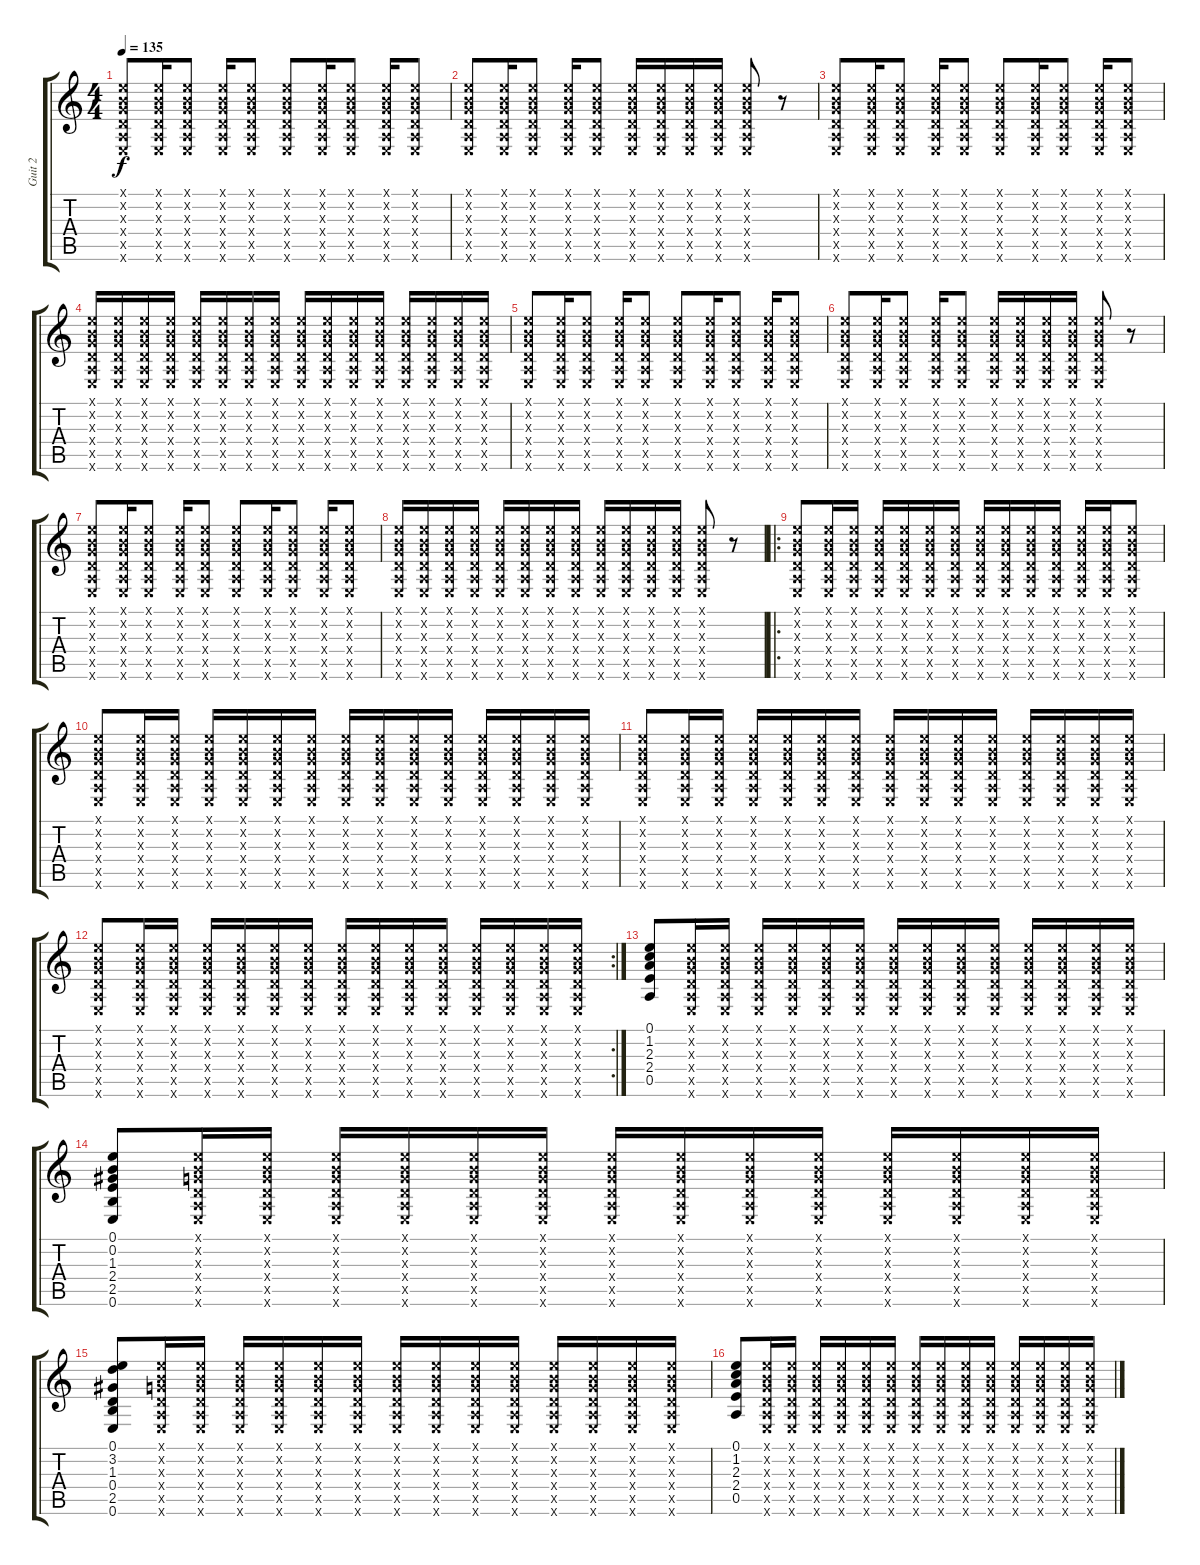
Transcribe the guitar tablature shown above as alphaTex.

\track ("Guit 2" "Guit 2") {instrument acousticguitarnylon}
\staff {score tabs}
\tuning (E4 B3 G3 D3 A2 E2) {hide}
\ts (4 4)
\tempo 135
\clef g2
\ks c
(0.1{x} 0.2{x} 0.3{x} 0.4{x} 0.5{x} 0.6{x}).8{dy f} (0.1{x} 0.2{x} 0.3{x} 0.4{x} 0.5{x} 0.6{x}).16 (0.1{x} 0.2{x} 0.3{x} 0.4{x} 0.5{x} 0.6{x}).8 (0.1{x} 0.2{x} 0.3{x} 0.4{x} 0.5{x} 0.6{x}).16 (0.1{x} 0.2{x} 0.3{x} 0.4{x} 0.5{x} 0.6{x}).8 (0.1{x} 0.2{x} 0.3{x} 0.4{x} 0.5{x} 0.6{x}).8 (0.1{x} 0.2{x} 0.3{x} 0.4{x} 0.5{x} 0.6{x}).16 (0.1{x} 0.2{x} 0.3{x} 0.4{x} 0.5{x} 0.6{x}).8 (0.1{x} 0.2{x} 0.3{x} 0.4{x} 0.5{x} 0.6{x}).16 (0.1{x} 0.2{x} 0.3{x} 0.4{x} 0.5{x} 0.6{x}).8 |
(0.1{x} 0.2{x} 0.3{x} 0.4{x} 0.5{x} 0.6{x}).8 (0.1{x} 0.2{x} 0.3{x} 0.4{x} 0.5{x} 0.6{x}).16 (0.1{x} 0.2{x} 0.3{x} 0.4{x} 0.5{x} 0.6{x}).8 (0.1{x} 0.2{x} 0.3{x} 0.4{x} 0.5{x} 0.6{x}).16 (0.1{x} 0.2{x} 0.3{x} 0.4{x} 0.5{x} 0.6{x}).8 (0.1{x} 0.2{x} 0.3{x} 0.4{x} 0.5{x} 0.6{x}).16 (0.1{x} 0.2{x} 0.3{x} 0.4{x} 0.5{x} 0.6{x}).16 (0.1{x} 0.2{x} 0.3{x} 0.4{x} 0.5{x} 0.6{x}).16 (0.1{x} 0.2{x} 0.3{x} 0.4{x} 0.5{x} 0.6{x}).16 (0.1{x} 0.2{x} 0.3{x} 0.4{x} 0.5{x} 0.6{x}).8 r.8 |
(0.1{x} 0.2{x} 0.3{x} 0.4{x} 0.5{x} 0.6{x}).8 (0.1{x} 0.2{x} 0.3{x} 0.4{x} 0.5{x} 0.6{x}).16 (0.1{x} 0.2{x} 0.3{x} 0.4{x} 0.5{x} 0.6{x}).8 (0.1{x} 0.2{x} 0.3{x} 0.4{x} 0.5{x} 0.6{x}).16 (0.1{x} 0.2{x} 0.3{x} 0.4{x} 0.5{x} 0.6{x}).8 (0.1{x} 0.2{x} 0.3{x} 0.4{x} 0.5{x} 0.6{x}).8 (0.1{x} 0.2{x} 0.3{x} 0.4{x} 0.5{x} 0.6{x}).16 (0.1{x} 0.2{x} 0.3{x} 0.4{x} 0.5{x} 0.6{x}).8 (0.1{x} 0.2{x} 0.3{x} 0.4{x} 0.5{x} 0.6{x}).16 (0.1{x} 0.2{x} 0.3{x} 0.4{x} 0.5{x} 0.6{x}).8 |
(0.1{x} 0.2{x} 0.3{x} 0.4{x} 0.5{x} 0.6{x}).16 (0.1{x} 0.2{x} 0.3{x} 0.4{x} 0.5{x} 0.6{x}).16 (0.1{x} 0.2{x} 0.3{x} 0.4{x} 0.5{x} 0.6{x}).16 (0.1{x} 0.2{x} 0.3{x} 0.4{x} 0.5{x} 0.6{x}).16 (0.1{x} 0.2{x} 0.3{x} 0.4{x} 0.5{x} 0.6{x}).16 (0.1{x} 0.2{x} 0.3{x} 0.4{x} 0.5{x} 0.6{x}).16 (0.1{x} 0.2{x} 0.3{x} 0.4{x} 0.5{x} 0.6{x}).16 (0.1{x} 0.2{x} 0.3{x} 0.4{x} 0.5{x} 0.6{x}).16 (0.1{x} 0.2{x} 0.3{x} 0.4{x} 0.5{x} 0.6{x}).16 (0.1{x} 0.2{x} 0.3{x} 0.4{x} 0.5{x} 0.6{x}).16 (0.1{x} 0.2{x} 0.3{x} 0.4{x} 0.5{x} 0.6{x}).16 (0.1{x} 0.2{x} 0.3{x} 0.4{x} 0.5{x} 0.6{x}).16 (0.1{x} 0.2{x} 0.3{x} 0.4{x} 0.5{x} 0.6{x}).16 (0.1{x} 0.2{x} 0.3{x} 0.4{x} 0.5{x} 0.6{x}).16 (0.1{x} 0.2{x} 0.3{x} 0.4{x} 0.5{x} 0.6{x}).16 (0.1{x} 0.2{x} 0.3{x} 0.4{x} 0.5{x} 0.6{x}).16 |
(0.1{x} 0.2{x} 0.3{x} 0.4{x} 0.5{x} 0.6{x}).8 (0.1{x} 0.2{x} 0.3{x} 0.4{x} 0.5{x} 0.6{x}).16 (0.1{x} 0.2{x} 0.3{x} 0.4{x} 0.5{x} 0.6{x}).8 (0.1{x} 0.2{x} 0.3{x} 0.4{x} 0.5{x} 0.6{x}).16 (0.1{x} 0.2{x} 0.3{x} 0.4{x} 0.5{x} 0.6{x}).8 (0.1{x} 0.2{x} 0.3{x} 0.4{x} 0.5{x} 0.6{x}).8 (0.1{x} 0.2{x} 0.3{x} 0.4{x} 0.5{x} 0.6{x}).16 (0.1{x} 0.2{x} 0.3{x} 0.4{x} 0.5{x} 0.6{x}).8 (0.1{x} 0.2{x} 0.3{x} 0.4{x} 0.5{x} 0.6{x}).16 (0.1{x} 0.2{x} 0.3{x} 0.4{x} 0.5{x} 0.6{x}).8 |
(0.1{x} 0.2{x} 0.3{x} 0.4{x} 0.5{x} 0.6{x}).8 (0.1{x} 0.2{x} 0.3{x} 0.4{x} 0.5{x} 0.6{x}).16 (0.1{x} 0.2{x} 0.3{x} 0.4{x} 0.5{x} 0.6{x}).8 (0.1{x} 0.2{x} 0.3{x} 0.4{x} 0.5{x} 0.6{x}).16 (0.1{x} 0.2{x} 0.3{x} 0.4{x} 0.5{x} 0.6{x}).8 (0.1{x} 0.2{x} 0.3{x} 0.4{x} 0.5{x} 0.6{x}).16 (0.1{x} 0.2{x} 0.3{x} 0.4{x} 0.5{x} 0.6{x}).16 (0.1{x} 0.2{x} 0.3{x} 0.4{x} 0.5{x} 0.6{x}).16 (0.1{x} 0.2{x} 0.3{x} 0.4{x} 0.5{x} 0.6{x}).16 (0.1{x} 0.2{x} 0.3{x} 0.4{x} 0.5{x} 0.6{x}).8 r.8 |
(0.1{x} 0.2{x} 0.3{x} 0.4{x} 0.5{x} 0.6{x}).8 (0.1{x} 0.2{x} 0.3{x} 0.4{x} 0.5{x} 0.6{x}).16 (0.1{x} 0.2{x} 0.3{x} 0.4{x} 0.5{x} 0.6{x}).8 (0.1{x} 0.2{x} 0.3{x} 0.4{x} 0.5{x} 0.6{x}).16 (0.1{x} 0.2{x} 0.3{x} 0.4{x} 0.5{x} 0.6{x}).8 (0.1{x} 0.2{x} 0.3{x} 0.4{x} 0.5{x} 0.6{x}).8 (0.1{x} 0.2{x} 0.3{x} 0.4{x} 0.5{x} 0.6{x}).16 (0.1{x} 0.2{x} 0.3{x} 0.4{x} 0.5{x} 0.6{x}).8 (0.1{x} 0.2{x} 0.3{x} 0.4{x} 0.5{x} 0.6{x}).16 (0.1{x} 0.2{x} 0.3{x} 0.4{x} 0.5{x} 0.6{x}).8 |
(0.1{x} 0.2{x} 0.3{x} 0.4{x} 0.5{x} 0.6{x}).16 (0.1{x} 0.2{x} 0.3{x} 0.4{x} 0.5{x} 0.6{x}).16 (0.1{x} 0.2{x} 0.3{x} 0.4{x} 0.5{x} 0.6{x}).16 (0.1{x} 0.2{x} 0.3{x} 0.4{x} 0.5{x} 0.6{x}).16 (0.1{x} 0.2{x} 0.3{x} 0.4{x} 0.5{x} 0.6{x}).16 (0.1{x} 0.2{x} 0.3{x} 0.4{x} 0.5{x} 0.6{x}).16 (0.1{x} 0.2{x} 0.3{x} 0.4{x} 0.5{x} 0.6{x}).16 (0.1{x} 0.2{x} 0.3{x} 0.4{x} 0.5{x} 0.6{x}).16 (0.1{x} 0.2{x} 0.3{x} 0.4{x} 0.5{x} 0.6{x}).16 (0.1{x} 0.2{x} 0.3{x} 0.4{x} 0.5{x} 0.6{x}).16 (0.1{x} 0.2{x} 0.3{x} 0.4{x} 0.5{x} 0.6{x}).16 (0.1{x} 0.2{x} 0.3{x} 0.4{x} 0.5{x} 0.6{x}).16 (0.1{x} 0.2{x} 0.3{x} 0.4{x} 0.5{x} 0.6{x}).8 r.8 |
\ro
(0.1{x} 0.2{x} 0.3{x} 0.4{x} 0.5{x} 0.6{x}).8 (0.1{x} 0.2{x} 0.3{x} 0.4{x} 0.5{x} 0.6{x}).16 (0.1{x} 0.2{x} 0.3{x} 0.4{x} 0.5{x} 0.6{x}).16 (0.1{x} 0.2{x} 0.3{x} 0.4{x} 0.5{x} 0.6{x}).16 (0.1{x} 0.2{x} 0.3{x} 0.4{x} 0.5{x} 0.6{x}).16 (0.1{x} 0.2{x} 0.3{x} 0.4{x} 0.5{x} 0.6{x}).16 (0.1{x} 0.2{x} 0.3{x} 0.4{x} 0.5{x} 0.6{x}).16 (0.1{x} 0.2{x} 0.3{x} 0.4{x} 0.5{x} 0.6{x}).16 (0.1{x} 0.2{x} 0.3{x} 0.4{x} 0.5{x} 0.6{x}).16 (0.1{x} 0.2{x} 0.3{x} 0.4{x} 0.5{x} 0.6{x}).16 (0.1{x} 0.2{x} 0.3{x} 0.4{x} 0.5{x} 0.6{x}).16 (0.1{x} 0.2{x} 0.3{x} 0.4{x} 0.5{x} 0.6{x}).16 (0.1{x} 0.2{x} 0.3{x} 0.4{x} 0.5{x} 0.6{x}).16 (0.1{x} 0.2{x} 0.3{x} 0.4{x} 0.5{x} 0.6{x}).8 |
(0.1{x} 0.2{x} 0.3{x} 0.4{x} 0.5{x} 0.6{x}).8 (0.1{x} 0.2{x} 0.3{x} 0.4{x} 0.5{x} 0.6{x}).16 (0.1{x} 0.2{x} 0.3{x} 0.4{x} 0.5{x} 0.6{x}).16 (0.1{x} 0.2{x} 0.3{x} 0.4{x} 0.5{x} 0.6{x}).16 (0.1{x} 0.2{x} 0.3{x} 0.4{x} 0.5{x} 0.6{x}).16 (0.1{x} 0.2{x} 0.3{x} 0.4{x} 0.5{x} 0.6{x}).16 (0.1{x} 0.2{x} 0.3{x} 0.4{x} 0.5{x} 0.6{x}).16 (0.1{x} 0.2{x} 0.3{x} 0.4{x} 0.5{x} 0.6{x}).16 (0.1{x} 0.2{x} 0.3{x} 0.4{x} 0.5{x} 0.6{x}).16 (0.1{x} 0.2{x} 0.3{x} 0.4{x} 0.5{x} 0.6{x}).16 (0.1{x} 0.2{x} 0.3{x} 0.4{x} 0.5{x} 0.6{x}).16 (0.1{x} 0.2{x} 0.3{x} 0.4{x} 0.5{x} 0.6{x}).16 (0.1{x} 0.2{x} 0.3{x} 0.4{x} 0.5{x} 0.6{x}).16 (0.1{x} 0.2{x} 0.3{x} 0.4{x} 0.5{x} 0.6{x}).16 (0.1{x} 0.2{x} 0.3{x} 0.4{x} 0.5{x} 0.6{x}).16 |
(0.1{x} 0.2{x} 0.3{x} 0.4{x} 0.5{x} 0.6{x}).8 (0.1{x} 0.2{x} 0.3{x} 0.4{x} 0.5{x} 0.6{x}).16 (0.1{x} 0.2{x} 0.3{x} 0.4{x} 0.5{x} 0.6{x}).16 (0.1{x} 0.2{x} 0.3{x} 0.4{x} 0.5{x} 0.6{x}).16 (0.1{x} 0.2{x} 0.3{x} 0.4{x} 0.5{x} 0.6{x}).16 (0.1{x} 0.2{x} 0.3{x} 0.4{x} 0.5{x} 0.6{x}).16 (0.1{x} 0.2{x} 0.3{x} 0.4{x} 0.5{x} 0.6{x}).16 (0.1{x} 0.2{x} 0.3{x} 0.4{x} 0.5{x} 0.6{x}).16 (0.1{x} 0.2{x} 0.3{x} 0.4{x} 0.5{x} 0.6{x}).16 (0.1{x} 0.2{x} 0.3{x} 0.4{x} 0.5{x} 0.6{x}).16 (0.1{x} 0.2{x} 0.3{x} 0.4{x} 0.5{x} 0.6{x}).16 (0.1{x} 0.2{x} 0.3{x} 0.4{x} 0.5{x} 0.6{x}).16 (0.1{x} 0.2{x} 0.3{x} 0.4{x} 0.5{x} 0.6{x}).16 (0.1{x} 0.2{x} 0.3{x} 0.4{x} 0.5{x} 0.6{x}).16 (0.1{x} 0.2{x} 0.3{x} 0.4{x} 0.5{x} 0.6{x}).16 |
\rc 2
(0.1{x} 0.2{x} 0.3{x} 0.4{x} 0.5{x} 0.6{x}).8 (0.1{x} 0.2{x} 0.3{x} 0.4{x} 0.5{x} 0.6{x}).16 (0.1{x} 0.2{x} 0.3{x} 0.4{x} 0.5{x} 0.6{x}).16 (0.1{x} 0.2{x} 0.3{x} 0.4{x} 0.5{x} 0.6{x}).16 (0.1{x} 0.2{x} 0.3{x} 0.4{x} 0.5{x} 0.6{x}).16 (0.1{x} 0.2{x} 0.3{x} 0.4{x} 0.5{x} 0.6{x}).16 (0.1{x} 0.2{x} 0.3{x} 0.4{x} 0.5{x} 0.6{x}).16 (0.1{x} 0.2{x} 0.3{x} 0.4{x} 0.5{x} 0.6{x}).16 (0.1{x} 0.2{x} 0.3{x} 0.4{x} 0.5{x} 0.6{x}).16 (0.1{x} 0.2{x} 0.3{x} 0.4{x} 0.5{x} 0.6{x}).16 (0.1{x} 0.2{x} 0.3{x} 0.4{x} 0.5{x} 0.6{x}).16 (0.1{x} 0.2{x} 0.3{x} 0.4{x} 0.5{x} 0.6{x}).16 (0.1{x} 0.2{x} 0.3{x} 0.4{x} 0.5{x} 0.6{x}).16 (0.1{x} 0.2{x} 0.3{x} 0.4{x} 0.5{x} 0.6{x}).16 (0.1{x} 0.2{x} 0.3{x} 0.4{x} 0.5{x} 0.6{x}).16 |
(0.1 1.2 2.3 2.4 0.5).8 (0.1{x} 0.2{x} 0.3{x} 0.4{x} 0.5{x} 0.6{x}).16 (0.1{x} 0.2{x} 0.3{x} 0.4{x} 0.5{x} 0.6{x}).16 (0.1{x} 0.2{x} 0.3{x} 0.4{x} 0.5{x} 0.6{x}).16 (0.1{x} 0.2{x} 0.3{x} 0.4{x} 0.5{x} 0.6{x}).16 (0.1{x} 0.2{x} 0.3{x} 0.4{x} 0.5{x} 0.6{x}).16 (0.1{x} 0.2{x} 0.3{x} 0.4{x} 0.5{x} 0.6{x}).16 (0.1{x} 0.2{x} 0.3{x} 0.4{x} 0.5{x} 0.6{x}).16 (0.1{x} 0.2{x} 0.3{x} 0.4{x} 0.5{x} 0.6{x}).16 (0.1{x} 0.2{x} 0.3{x} 0.4{x} 0.5{x} 0.6{x}).16 (0.1{x} 0.2{x} 0.3{x} 0.4{x} 0.5{x} 0.6{x}).16 (0.1{x} 0.2{x} 0.3{x} 0.4{x} 0.5{x} 0.6{x}).16 (0.1{x} 0.2{x} 0.3{x} 0.4{x} 0.5{x} 0.6{x}).16 (0.1{x} 0.2{x} 0.3{x} 0.4{x} 0.5{x} 0.6{x}).16 (0.1{x} 0.2{x} 0.3{x} 0.4{x} 0.5{x} 0.6{x}).16 |
(0.1 0.2 1.3 2.4 2.5 0.6).8 (0.1{x} 0.2{x} 0.3{x} 0.4{x} 0.5{x} 0.6{x}).16 (0.1{x} 0.2{x} 0.3{x} 0.4{x} 0.5{x} 0.6{x}).16 (0.1{x} 0.2{x} 0.3{x} 0.4{x} 0.5{x} 0.6{x}).16 (0.1{x} 0.2{x} 0.3{x} 0.4{x} 0.5{x} 0.6{x}).16 (0.1{x} 0.2{x} 0.3{x} 0.4{x} 0.5{x} 0.6{x}).16 (0.1{x} 0.2{x} 0.3{x} 0.4{x} 0.5{x} 0.6{x}).16 (0.1{x} 0.2{x} 0.3{x} 0.4{x} 0.5{x} 0.6{x}).16 (0.1{x} 0.2{x} 0.3{x} 0.4{x} 0.5{x} 0.6{x}).16 (0.1{x} 0.2{x} 0.3{x} 0.4{x} 0.5{x} 0.6{x}).16 (0.1{x} 0.2{x} 0.3{x} 0.4{x} 0.5{x} 0.6{x}).16 (0.1{x} 0.2{x} 0.3{x} 0.4{x} 0.5{x} 0.6{x}).16 (0.1{x} 0.2{x} 0.3{x} 0.4{x} 0.5{x} 0.6{x}).16 (0.1{x} 0.2{x} 0.3{x} 0.4{x} 0.5{x} 0.6{x}).16 (0.1{x} 0.2{x} 0.3{x} 0.4{x} 0.5{x} 0.6{x}).16 |
(0.1 3.2 1.3 0.4 2.5 0.6).8 (0.1{x} 0.2{x} 0.3{x} 0.4{x} 0.5{x} 0.6{x}).16 (0.1{x} 0.2{x} 0.3{x} 0.4{x} 0.5{x} 0.6{x}).16 (0.1{x} 0.2{x} 0.3{x} 0.4{x} 0.5{x} 0.6{x}).16 (0.1{x} 0.2{x} 0.3{x} 0.4{x} 0.5{x} 0.6{x}).16 (0.1{x} 0.2{x} 0.3{x} 0.4{x} 0.5{x} 0.6{x}).16 (0.1{x} 0.2{x} 0.3{x} 0.4{x} 0.5{x} 0.6{x}).16 (0.1{x} 0.2{x} 0.3{x} 0.4{x} 0.5{x} 0.6{x}).16 (0.1{x} 0.2{x} 0.3{x} 0.4{x} 0.5{x} 0.6{x}).16 (0.1{x} 0.2{x} 0.3{x} 0.4{x} 0.5{x} 0.6{x}).16 (0.1{x} 0.2{x} 0.3{x} 0.4{x} 0.5{x} 0.6{x}).16 (0.1{x} 0.2{x} 0.3{x} 0.4{x} 0.5{x} 0.6{x}).16 (0.1{x} 0.2{x} 0.3{x} 0.4{x} 0.5{x} 0.6{x}).16 (0.1{x} 0.2{x} 0.3{x} 0.4{x} 0.5{x} 0.6{x}).16 (0.1{x} 0.2{x} 0.3{x} 0.4{x} 0.5{x} 0.6{x}).16 |
(0.1 1.2 2.3 2.4 0.5).8 (0.1{x} 0.2{x} 0.3{x} 0.4{x} 0.5{x} 0.6{x}).16 (0.1{x} 0.2{x} 0.3{x} 0.4{x} 0.5{x} 0.6{x}).16 (0.1{x} 0.2{x} 0.3{x} 0.4{x} 0.5{x} 0.6{x}).16 (0.1{x} 0.2{x} 0.3{x} 0.4{x} 0.5{x} 0.6{x}).16 (0.1{x} 0.2{x} 0.3{x} 0.4{x} 0.5{x} 0.6{x}).16 (0.1{x} 0.2{x} 0.3{x} 0.4{x} 0.5{x} 0.6{x}).16 (0.1{x} 0.2{x} 0.3{x} 0.4{x} 0.5{x} 0.6{x}).16 (0.1{x} 0.2{x} 0.3{x} 0.4{x} 0.5{x} 0.6{x}).16 (0.1{x} 0.2{x} 0.3{x} 0.4{x} 0.5{x} 0.6{x}).16 (0.1{x} 0.2{x} 0.3{x} 0.4{x} 0.5{x} 0.6{x}).16 (0.1{x} 0.2{x} 0.3{x} 0.4{x} 0.5{x} 0.6{x}).16 (0.1{x} 0.2{x} 0.3{x} 0.4{x} 0.5{x} 0.6{x}).16 (0.1{x} 0.2{x} 0.3{x} 0.4{x} 0.5{x} 0.6{x}).16 (0.1{x} 0.2{x} 0.3{x} 0.4{x} 0.5{x} 0.6{x}).16
